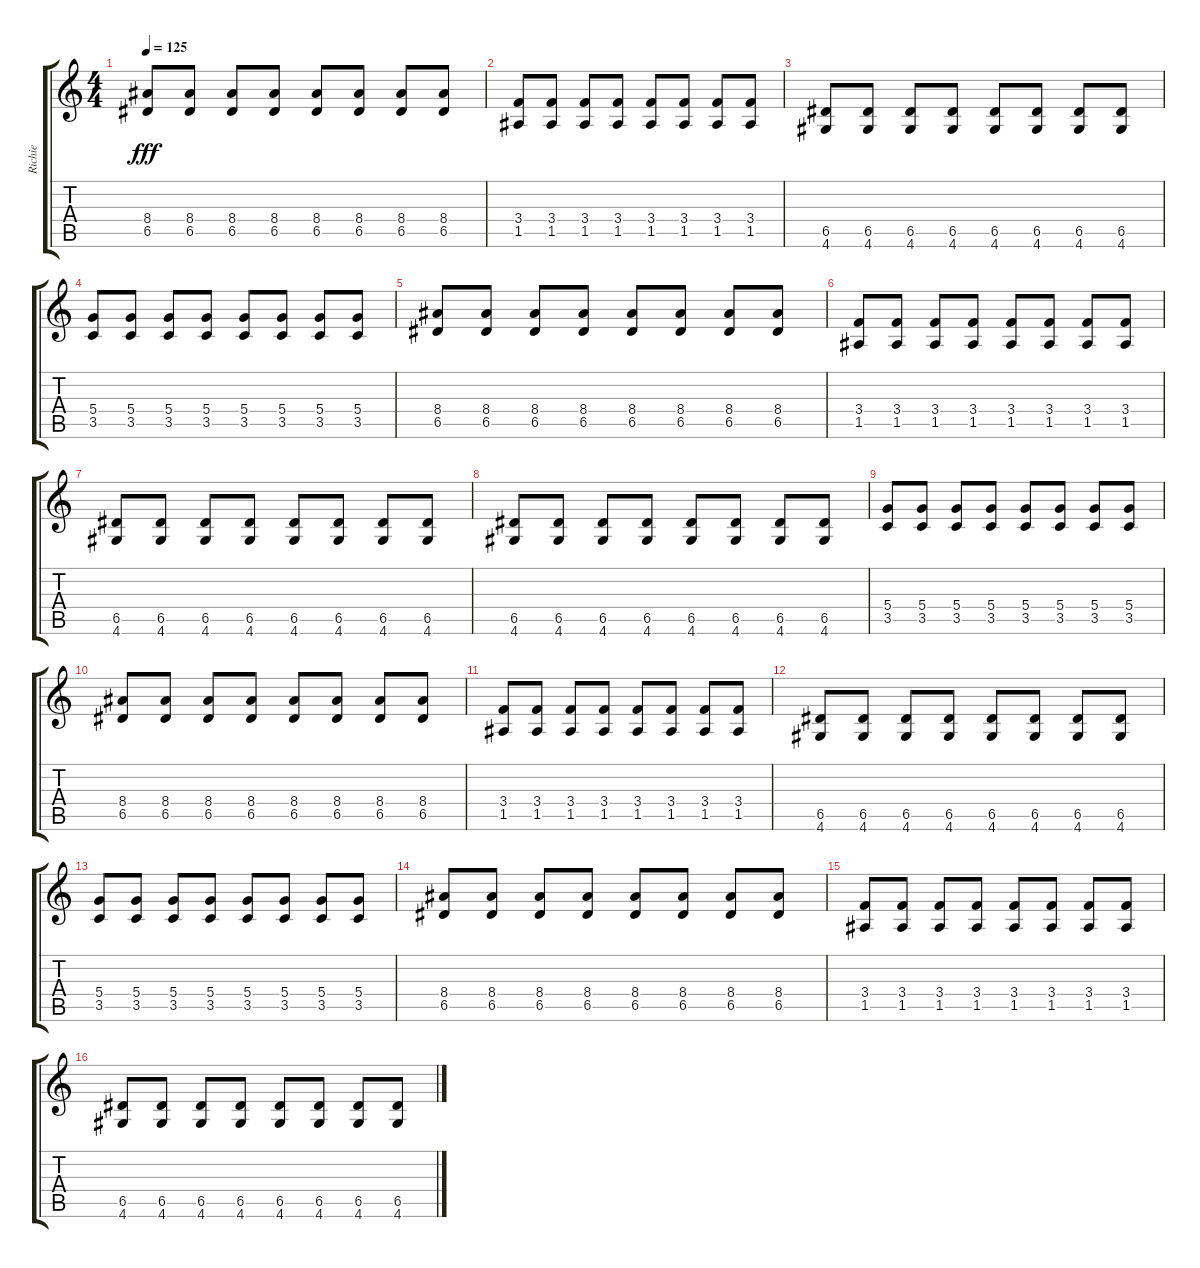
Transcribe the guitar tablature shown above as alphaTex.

\track ("Richie" "Richie") {instrument distortionguitar}
\staff {score tabs}
\tuning (E4 B3 G3 D3 A2 E2) {hide}
\ts (4 4)
\tempo 125
\clef g2
\ks c
(8.4 6.5).8{dy fff} (8.4 6.5).8 (8.4 6.5).8 (8.4 6.5).8 (8.4 6.5).8 (8.4 6.5).8 (8.4 6.5).8 (8.4 6.5).8 |
(3.4 1.5).8 (3.4 1.5).8 (3.4 1.5).8 (3.4 1.5).8 (3.4 1.5).8 (3.4 1.5).8 (3.4 1.5).8 (3.4 1.5).8 |
(6.5 4.6).8 (6.5 4.6).8 (6.5 4.6).8 (6.5 4.6).8 (6.5 4.6).8 (6.5 4.6).8 (6.5 4.6).8 (6.5 4.6).8 |
(5.4 3.5).8 (5.4 3.5).8 (5.4 3.5).8 (5.4 3.5).8 (5.4 3.5).8 (5.4 3.5).8 (5.4 3.5).8 (5.4 3.5).8 |
(8.4 6.5).8 (8.4 6.5).8 (8.4 6.5).8 (8.4 6.5).8 (8.4 6.5).8 (8.4 6.5).8 (8.4 6.5).8 (8.4 6.5).8 |
(3.4 1.5).8 (3.4 1.5).8 (3.4 1.5).8 (3.4 1.5).8 (3.4 1.5).8 (3.4 1.5).8 (3.4 1.5).8 (3.4 1.5).8 |
(6.5 4.6).8 (6.5 4.6).8 (6.5 4.6).8 (6.5 4.6).8 (6.5 4.6).8 (6.5 4.6).8 (6.5 4.6).8 (6.5 4.6).8 |
(6.5 4.6).8 (6.5 4.6).8 (6.5 4.6).8 (6.5 4.6).8 (6.5 4.6).8 (6.5 4.6).8 (6.5 4.6).8 (6.5 4.6).8 |
(5.4 3.5).8 (5.4 3.5).8 (5.4 3.5).8 (5.4 3.5).8 (5.4 3.5).8 (5.4 3.5).8 (5.4 3.5).8 (5.4 3.5).8 |
(8.4 6.5).8 (8.4 6.5).8 (8.4 6.5).8 (8.4 6.5).8 (8.4 6.5).8 (8.4 6.5).8 (8.4 6.5).8 (8.4 6.5).8 |
(3.4 1.5).8 (3.4 1.5).8 (3.4 1.5).8 (3.4 1.5).8 (3.4 1.5).8 (3.4 1.5).8 (3.4 1.5).8 (3.4 1.5).8 |
(6.5 4.6).8 (6.5 4.6).8 (6.5 4.6).8 (6.5 4.6).8 (6.5 4.6).8 (6.5 4.6).8 (6.5 4.6).8 (6.5 4.6).8 |
(5.4 3.5).8 (5.4 3.5).8 (5.4 3.5).8 (5.4 3.5).8 (5.4 3.5).8 (5.4 3.5).8 (5.4 3.5).8 (5.4 3.5).8 |
(8.4 6.5).8 (8.4 6.5).8 (8.4 6.5).8 (8.4 6.5).8 (8.4 6.5).8 (8.4 6.5).8 (8.4 6.5).8 (8.4 6.5).8 |
(3.4 1.5).8 (3.4 1.5).8 (3.4 1.5).8 (3.4 1.5).8 (3.4 1.5).8 (3.4 1.5).8 (3.4 1.5).8 (3.4 1.5).8 |
(6.5 4.6).8 (6.5 4.6).8 (6.5 4.6).8 (6.5 4.6).8 (6.5 4.6).8 (6.5 4.6).8 (6.5 4.6).8 (6.5 4.6).8
